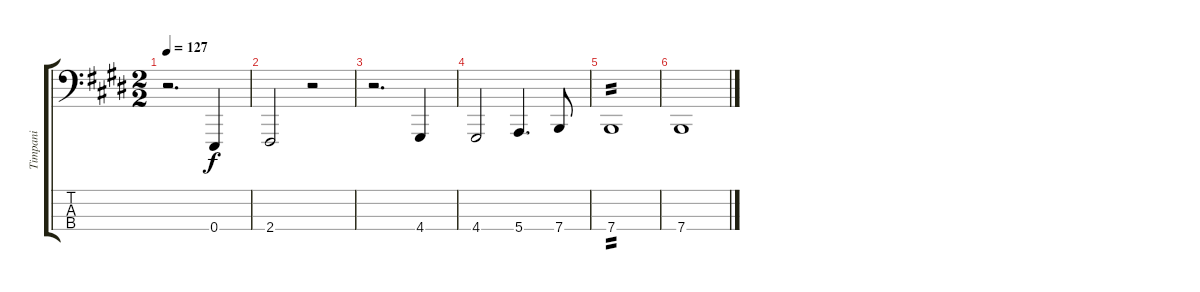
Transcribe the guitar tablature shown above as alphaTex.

\track ("Timpani" "Timpani") {instrument timpani}
\staff {score tabs}
\tuning (G2 D2 A1 E1) {hide}
\ts (2 2)
\tempo 127
\clef f4
\ks e
r.2{d dy f} 0.4.4 |
2.4.2 r.2 |
r.2{d} 4.4.4 |
4.4.2 5.4.4{d} 7.4.8 |
7.4.1{tp 2} |
7.4.1
